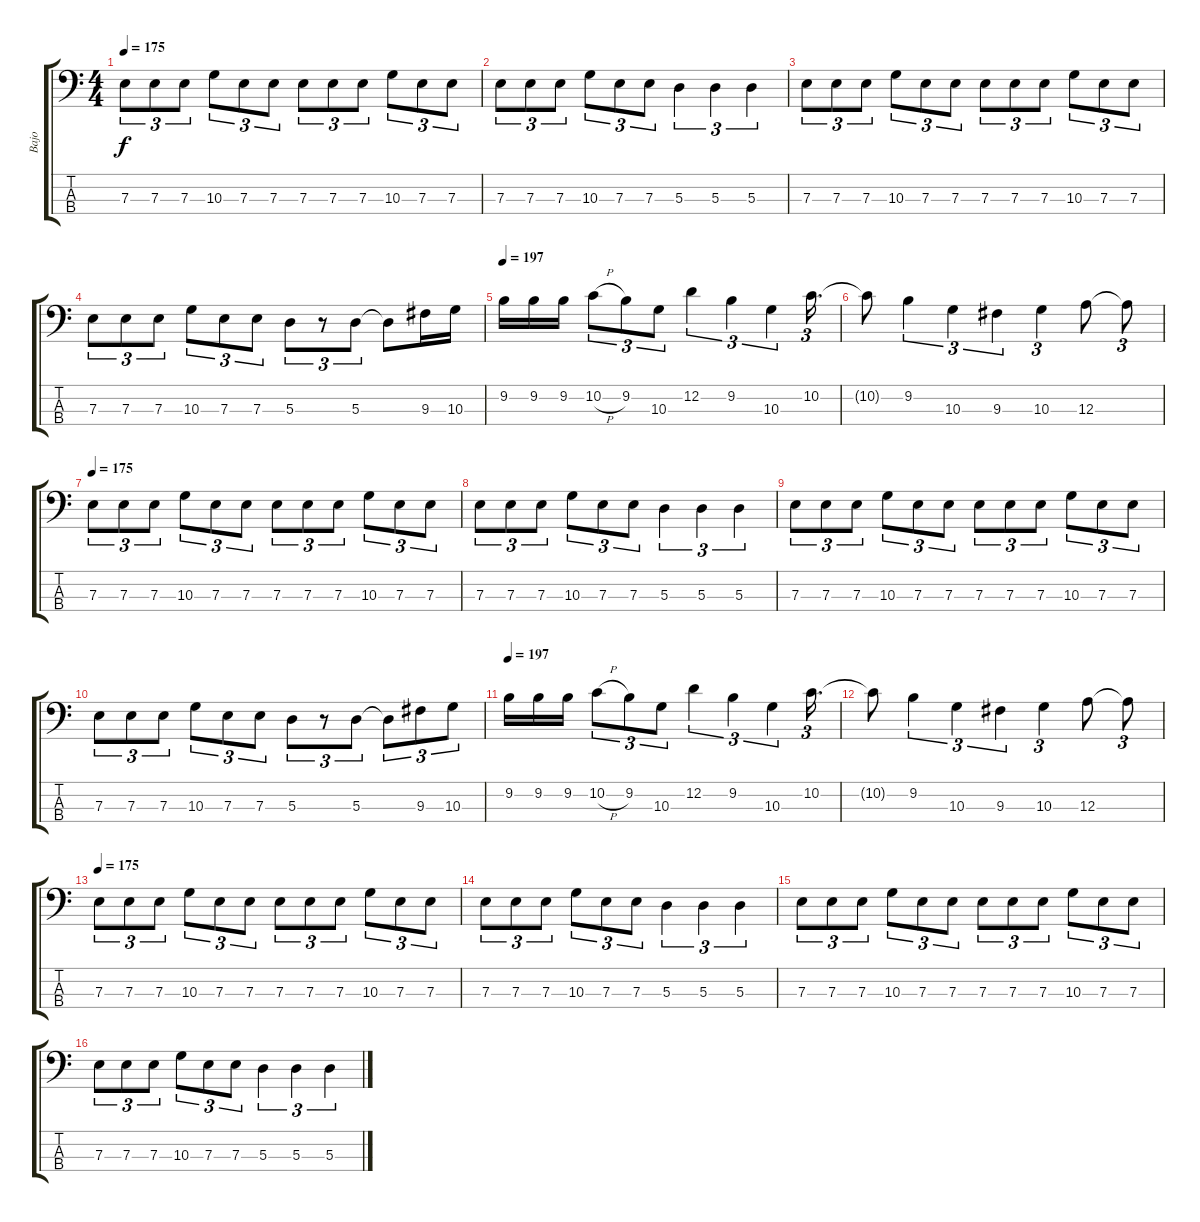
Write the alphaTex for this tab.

\track ("Bajo" "Bajo") {instrument electricbasspick}
\staff {score tabs}
\tuning (G2 D2 A1 E1) {hide}
\ts (4 4)
\tempo 175
\clef f4
\ks c
7.3.8{tu (3 2) dy f} 7.3.8{tu (3 2)} 7.3.8{tu (3 2)} 10.3.8{tu (3 2)} 7.3.8{tu (3 2)} 7.3.8{tu (3 2)} 7.3.8{tu (3 2)} 7.3.8{tu (3 2)} 7.3.8{tu (3 2)} 10.3.8{tu (3 2)} 7.3.8{tu (3 2)} 7.3.8{tu (3 2)} |
7.3.8{tu (3 2)} 7.3.8{tu (3 2)} 7.3.8{tu (3 2)} 10.3.8{tu (3 2)} 7.3.8{tu (3 2)} 7.3.8{tu (3 2)} 5.3.4{tu (3 2)} 5.3.4{tu (3 2)} 5.3.4{tu (3 2)} |
7.3.8{tu (3 2)} 7.3.8{tu (3 2)} 7.3.8{tu (3 2)} 10.3.8{tu (3 2)} 7.3.8{tu (3 2)} 7.3.8{tu (3 2)} 7.3.8{tu (3 2)} 7.3.8{tu (3 2)} 7.3.8{tu (3 2)} 10.3.8{tu (3 2)} 7.3.8{tu (3 2)} 7.3.8{tu (3 2)} |
7.3.8{tu (3 2)} 7.3.8{tu (3 2)} 7.3.8{tu (3 2)} 10.3.8{tu (3 2)} 7.3.8{tu (3 2)} 7.3.8{tu (3 2)} 5.3.8{tu (3 2)} r.8{tu (3 2)} 5.3.8{tu (3 2)} 5.3{t}.8 9.3.16 10.3.16 |
\tempo 197
9.2.16 9.2.16 9.2.16 10.2{h}.8{tu (3 2)} 9.2.8{tu (3 2)} 10.3.8{tu (3 2)} 12.2.4{tu (3 2)} 9.2.4{tu (3 2)} 10.3.4{tu (3 2)} 10.2.16{d tu (3 2)} |
10.2{t}.8 9.2.4{tu (3 2)} 10.3.4{tu (3 2)} 9.3.4{tu (3 2)} 10.3.4{tu (3 2)} 12.3.8 12.3{t}.8{tu (3 2)} |
\tempo 175
7.3.8{tu (3 2)} 7.3.8{tu (3 2)} 7.3.8{tu (3 2)} 10.3.8{tu (3 2)} 7.3.8{tu (3 2)} 7.3.8{tu (3 2)} 7.3.8{tu (3 2)} 7.3.8{tu (3 2)} 7.3.8{tu (3 2)} 10.3.8{tu (3 2)} 7.3.8{tu (3 2)} 7.3.8{tu (3 2)} |
7.3.8{tu (3 2)} 7.3.8{tu (3 2)} 7.3.8{tu (3 2)} 10.3.8{tu (3 2)} 7.3.8{tu (3 2)} 7.3.8{tu (3 2)} 5.3.4{tu (3 2)} 5.3.4{tu (3 2)} 5.3.4{tu (3 2)} |
7.3.8{tu (3 2)} 7.3.8{tu (3 2)} 7.3.8{tu (3 2)} 10.3.8{tu (3 2)} 7.3.8{tu (3 2)} 7.3.8{tu (3 2)} 7.3.8{tu (3 2)} 7.3.8{tu (3 2)} 7.3.8{tu (3 2)} 10.3.8{tu (3 2)} 7.3.8{tu (3 2)} 7.3.8{tu (3 2)} |
7.3.8{tu (3 2)} 7.3.8{tu (3 2)} 7.3.8{tu (3 2)} 10.3.8{tu (3 2)} 7.3.8{tu (3 2)} 7.3.8{tu (3 2)} 5.3.8{tu (3 2)} r.8{tu (3 2)} 5.3.8{tu (3 2)} 5.3{t}.8{tu (3 2)} 9.3.8{tu (3 2)} 10.3.8{tu (3 2)} |
\tempo 197
9.2.16 9.2.16 9.2.16 10.2{h}.8{tu (3 2)} 9.2.8{tu (3 2)} 10.3.8{tu (3 2)} 12.2.4{tu (3 2)} 9.2.4{tu (3 2)} 10.3.4{tu (3 2)} 10.2.16{d tu (3 2)} |
10.2{t}.8 9.2.4{tu (3 2)} 10.3.4{tu (3 2)} 9.3.4{tu (3 2)} 10.3.4{tu (3 2)} 12.3.8 12.3{t}.8{tu (3 2)} |
\tempo 175
7.3.8{tu (3 2)} 7.3.8{tu (3 2)} 7.3.8{tu (3 2)} 10.3.8{tu (3 2)} 7.3.8{tu (3 2)} 7.3.8{tu (3 2)} 7.3.8{tu (3 2)} 7.3.8{tu (3 2)} 7.3.8{tu (3 2)} 10.3.8{tu (3 2)} 7.3.8{tu (3 2)} 7.3.8{tu (3 2)} |
7.3.8{tu (3 2)} 7.3.8{tu (3 2)} 7.3.8{tu (3 2)} 10.3.8{tu (3 2)} 7.3.8{tu (3 2)} 7.3.8{tu (3 2)} 5.3.4{tu (3 2)} 5.3.4{tu (3 2)} 5.3.4{tu (3 2)} |
7.3.8{tu (3 2)} 7.3.8{tu (3 2)} 7.3.8{tu (3 2)} 10.3.8{tu (3 2)} 7.3.8{tu (3 2)} 7.3.8{tu (3 2)} 7.3.8{tu (3 2)} 7.3.8{tu (3 2)} 7.3.8{tu (3 2)} 10.3.8{tu (3 2)} 7.3.8{tu (3 2)} 7.3.8{tu (3 2)} |
7.3.8{tu (3 2)} 7.3.8{tu (3 2)} 7.3.8{tu (3 2)} 10.3.8{tu (3 2)} 7.3.8{tu (3 2)} 7.3.8{tu (3 2)} 5.3.4{tu (3 2)} 5.3.4{tu (3 2)} 5.3.4{tu (3 2)}
